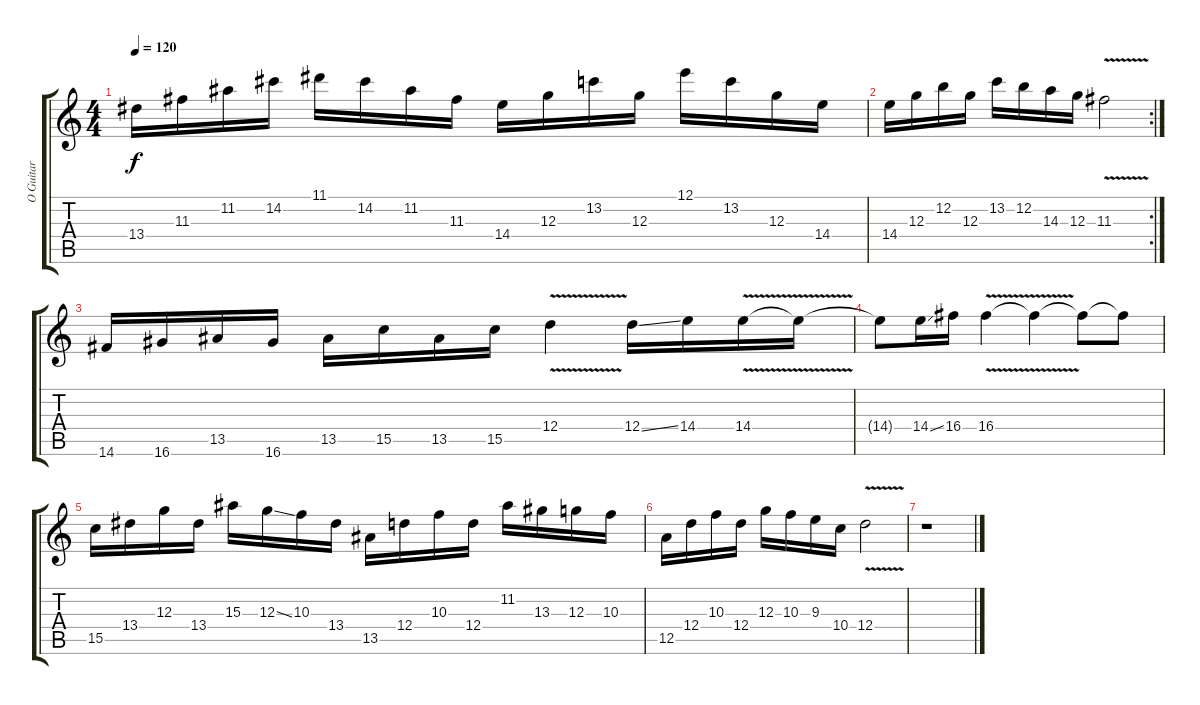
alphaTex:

\track ("O Guitar" "O Guitar") {instrument overdrivenguitar}
\staff {score tabs}
\tuning (E4 B3 G3 D3 A2 E2) {hide}
\ts (4 4)
\tempo 120
\clef g2
\ks c
13.4.16{dy f} 11.3.16 11.2.16 14.2.16 11.1.16 14.2.16 11.2.16 11.3.16 14.4.16 12.3.16 13.2.16 12.3.16 12.1.16 13.2.16 12.3.16 14.4.16 |
\rc 2
14.4.16 12.3.16 12.2.16 12.3.16 13.2.16 12.2.16 14.3.16 12.3.16 11.3{v}.2 |
14.6.16 16.6.16 13.5.16 16.6.16 13.5.16 15.5.16 13.5.16 15.5.16 12.4{v}.4 12.4{ss}.16 14.4.16 14.4{v}.16 14.4{t}.16 |
14.4{t}.8 14.4{ss}.16 16.4.16 16.4{v}.4 16.4{t}.4 16.4{t}.8 16.4{t}.8 |
15.5.16 13.4.16 12.3.16 13.4.16 15.3.16 12.3{ss}.16 10.3.16 13.4.16 13.5.16 12.4.16 10.3.16 12.4.16 11.2.16 13.3.16 12.3.16 10.3.16 |
12.5.16 12.4.16 10.3.16 12.4.16 12.3.16 10.3.16 9.3.16 10.4.16 12.4{v}.2 |
r.1
